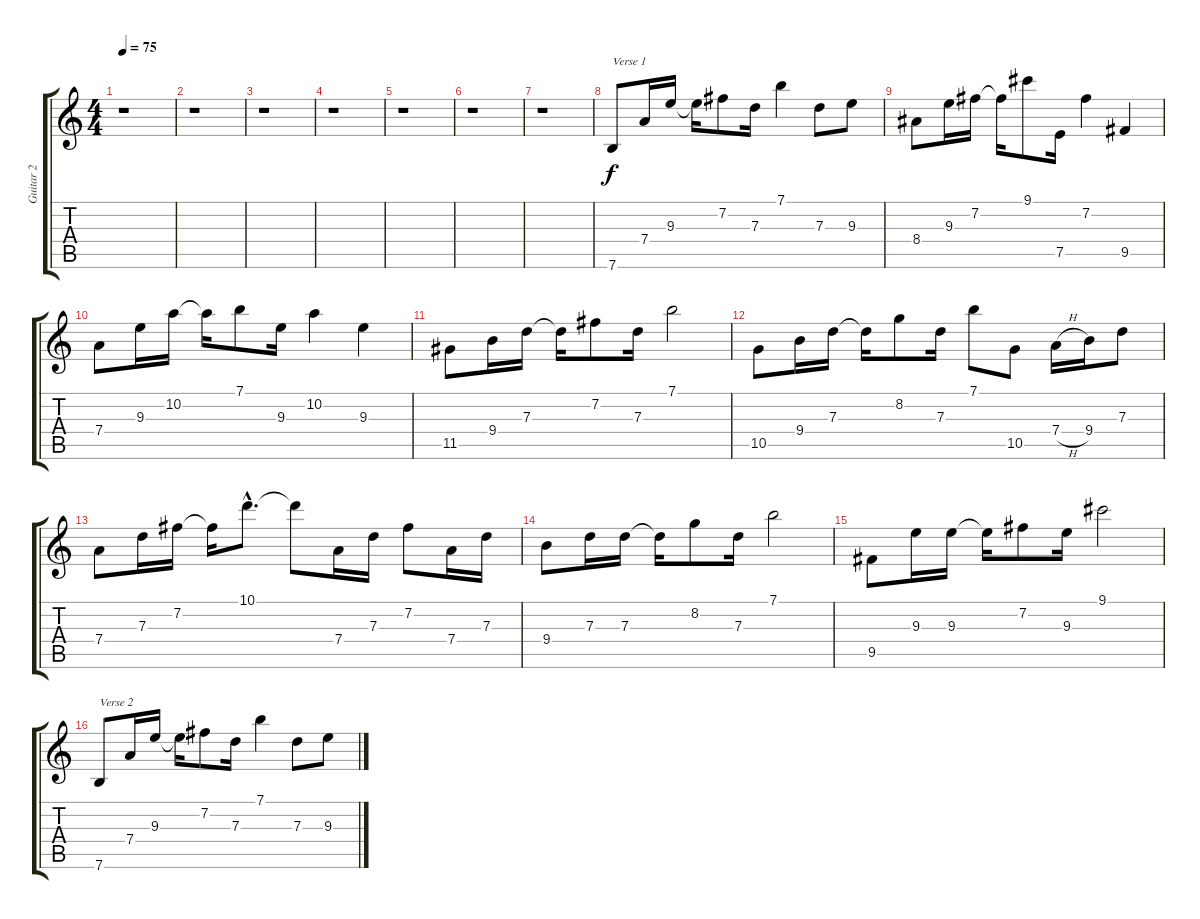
\track ("Guitar 2" "Guitar 2") {instrument acousticguitarnylon}
\staff {score tabs}
\tuning (E4 B3 G3 D3 A2 E2) {hide}
\ts (4 4)
\tempo 75
\clef g2
\ks c
r.1{dy f} |
r.1 |
r.1 |
r.1 |
r.1 |
r.1 |
r.1 |
7.6.8{txt "Verse 1"} 7.4.16 9.3.16 9.3{t}.16 7.2.8 7.3.16 7.1.4 7.3.8 9.3.8 |
8.4.8 9.3.16 7.2.16 7.2{t}.16 9.1.8 7.5.16 7.2.4 9.5.4 |
7.4.8 9.3.16 10.2.16 10.2{t}.16 7.1.8 9.3.16 10.2.4 9.3.4 |
11.5.8 9.4.16 7.3.16 7.3{t}.16 7.2.8 7.3.16 7.1.2 |
10.5.8 9.4.16 7.3.16 7.3{t}.16 8.2.8 7.3.16 7.1.8 10.5.8 7.4{h}.16 9.4.16 7.3.8 |
7.4.8 7.3.16 7.2.16 7.2{t}.16 10.1{hac}.8{d} 10.1{t}.8 7.4.16 7.3.16 7.2.8 7.4.16 7.3.16 |
9.4.8 7.3.16 7.3.16 7.3{t}.16 8.2.8 7.3.16 7.1.2 |
9.5.8 9.3.16 9.3.16 9.3{t}.16 7.2.8 9.3.16 9.1.2 |
7.6.8{txt "Verse 2"} 7.4.16 9.3.16 9.3{t}.16 7.2.8 7.3.16 7.1.4 7.3.8 9.3.8
